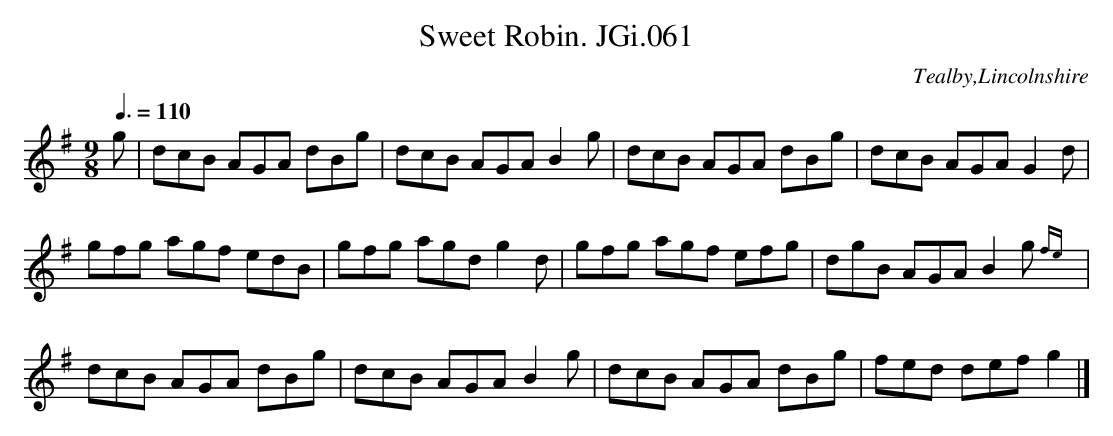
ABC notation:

X:1
T:Sweet Robin. JGi.061
L:1/8
M:9/8
O:Tealby,Lincolnshire
Q:3/8=110
K:G
g|dcB AGA dBg|dcB AGA B2g|dcB AGA dBg|dcB AGA G2d|
gfg agf edB|gfg agd g2d|gfg agf efg|dgB AGAB2g{fe}|
dcB AGA dBg|dcB AGAB2g|dcB AGA dBg|fed def g2|]
